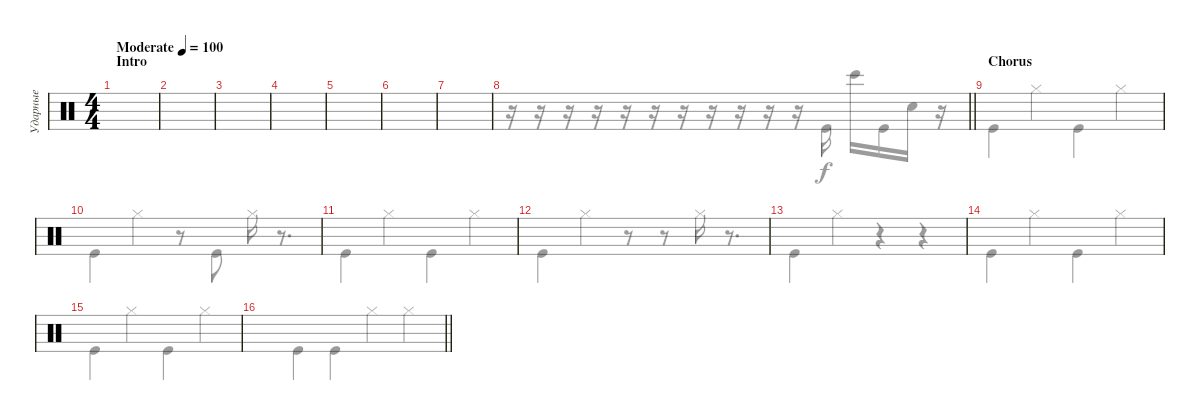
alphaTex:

\track ("Ударные" "Ударные") {instrument percussion}
\staff {score}
\articulation defaults
\voice
\ts (4 4)
\section ("" "Intro")
\tempo (100 "Moderate")
\clef neutral
\ks c
|
|
|
|
|
|
|
\barLineRight lightlight
|
\section ("" "Chorus")
|
|
|
|
|
|
|
\barLineRight lightlight
\voice
\clef neutral
\ks c
|
|
|
|
|
|
|
\barLineRight lightlight
r.16 r.16 r.16 r.16 r.16 r.16 r.16 r.16 r.16 r.16 r.16 "Kick (hit)".16 "Bongo High (hit)".16 "Kick (hit)".16 "Electric Snare (hit)".16 r.16 |
"Kick (hit)".4 "Hi-Hat (closed)".4 "Kick (hit)".4 "Hi-Hat (closed)".4 |
"Kick (hit)".4 "Hi-Hat (closed)".4 r.8 "Kick (hit)".8 "Hi-Hat (closed)".16 r.8{d} |
"Kick (hit)".4 "Hi-Hat (closed)".4 "Kick (hit)".4 "Hi-Hat (closed)".4 |
"Kick (hit)".4 "Hi-Hat (closed)".4 r.8 r.8 "Hi-Hat (closed)".16 r.8{d} |
"Kick (hit)".4 "Hi-Hat (closed)".4 r.4 r.4 |
"Kick (hit)".4 "Hi-Hat (closed)".4 "Kick (hit)".4 "Hi-Hat (closed)".4 |
"Kick (hit)".4 "Hi-Hat (closed)".4 "Kick (hit)".4 "Hi-Hat (closed)".4 |
\barLineRight lightlight "Kick (hit)".4 "Kick (hit)".4 "Hi-Hat (closed)".4 "Hi-Hat (closed)".4
